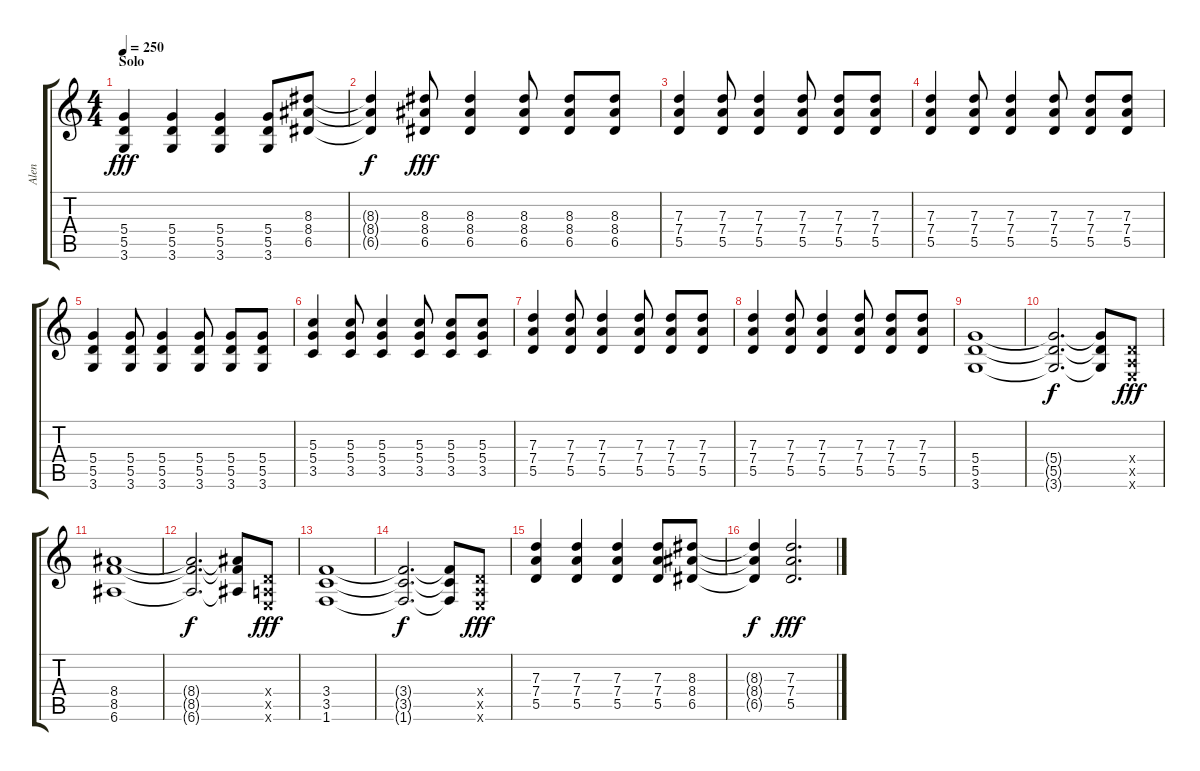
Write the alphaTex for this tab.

\track ("Alen" "Alen") {instrument distortionguitar}
\staff {score tabs}
\tuning (E4 B3 G3 D3 A2 E2) {hide}
\ts (4 4)
\section ("" "Solo")
\tempo 250
\clef g2
\ks c
(5.4 5.5 3.6).4{dy fff volume 9 balance 8} (5.4 5.5 3.6).4 (5.4 5.5 3.6).4 (5.4 5.5 3.6).8 (8.3 8.4 6.5).8 |
(8.3{t} 8.4{t} 6.5{t}).4{dy f} (8.3 8.4 6.5).8{dy fff} (8.3 8.4 6.5).4 (8.3 8.4 6.5).8 (8.3 8.4 6.5).8 (8.3 8.4 6.5).8 |
(7.3 7.4 5.5).4 (7.3 7.4 5.5).8 (7.3 7.4 5.5).4 (7.3 7.4 5.5).8 (7.3 7.4 5.5).8 (7.3 7.4 5.5).8 |
(7.3 7.4 5.5).4 (7.3 7.4 5.5).8 (7.3 7.4 5.5).4 (7.3 7.4 5.5).8 (7.3 7.4 5.5).8 (7.3 7.4 5.5).8 |
(5.4 5.5 3.6).4 (5.4 5.5 3.6).8 (5.4 5.5 3.6).4 (5.4 5.5 3.6).8 (5.4 5.5 3.6).8 (5.4 5.5 3.6).8 |
(5.3 5.4 3.5).4 (5.3 5.4 3.5).8 (5.3 5.4 3.5).4 (5.3 5.4 3.5).8 (5.3 5.4 3.5).8 (5.3 5.4 3.5).8 |
(7.3 7.4 5.5).4 (7.3 7.4 5.5).8 (7.3 7.4 5.5).4 (7.3 7.4 5.5).8 (7.3 7.4 5.5).8 (7.3 7.4 5.5).8 |
(7.3 7.4 5.5).4 (7.3 7.4 5.5).8 (7.3 7.4 5.5).4 (7.3 7.4 5.5).8 (7.3 7.4 5.5).8 (7.3 7.4 5.5).8 |
(5.4 5.5 3.6).1 |
(5.4{t} 5.5{t} 3.6{t}).2{d dy f} (5.4{t} 5.5{t} 3.6{t}).8 (0.4{x} 0.5{x} 0.6{x}).8{dy fff} |
(8.4 8.5 6.6).1 |
(8.4{t} 8.5{t} 6.6{t}).2{d dy f} (8.4{t} 8.5{t} 6.6{t}).8 (0.4{x} 0.5{x} 0.6{x}).8{dy fff} |
(3.4 3.5 1.6).1 |
(3.4{t} 3.5{t} 1.6{t}).2{d dy f} (3.4{t} 3.5{t} 1.6{t}).8 (0.4{x} 0.5{x} 0.6{x}).8{dy fff} |
(7.3 7.4 5.5).4 (7.3 7.4 5.5).4 (7.3 7.4 5.5).4 (7.3 7.4 5.5).8 (8.3 8.4 6.5).8 |
(8.3{t} 8.4{t} 6.5{t}).4{dy f} (7.3 7.4 5.5).2{d dy fff}
